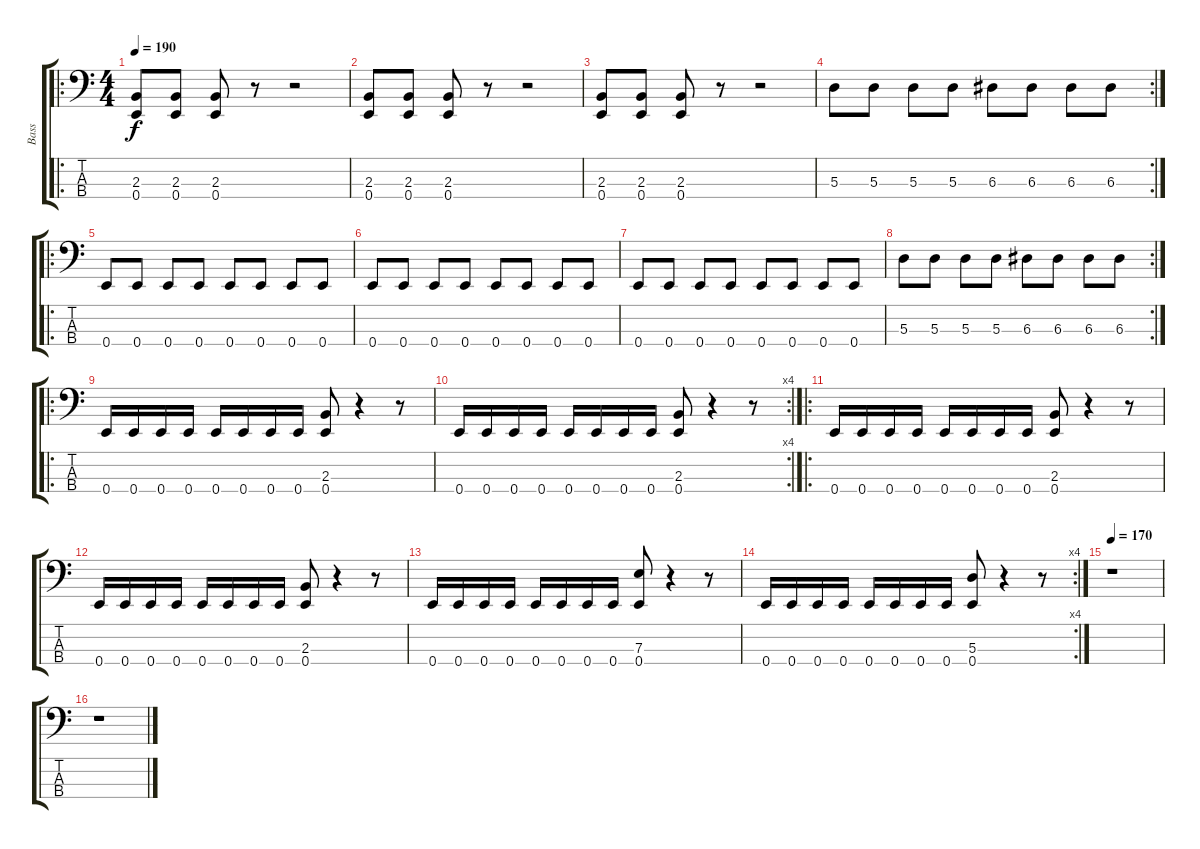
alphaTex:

\track ("Bass" "Bass") {instrument electricbasspick}
\staff {score tabs}
\tuning (G2 D2 A1 E1) {hide}
\ro
\ts (4 4)
\tempo 190
\clef f4
\ks c
(2.3 0.4).8{dy f} (2.3 0.4).8 (2.3 0.4).8 r.8 r.2 |
(2.3 0.4).8 (2.3 0.4).8 (2.3 0.4).8 r.8 r.2 |
(2.3 0.4).8 (2.3 0.4).8 (2.3 0.4).8 r.8 r.2 |
\rc 2
5.3.8 5.3.8 5.3.8 5.3.8 6.3.8 6.3.8 6.3.8 6.3.8 |
\ro
0.4.8 0.4.8 0.4.8 0.4.8 0.4.8 0.4.8 0.4.8 0.4.8 |
0.4.8 0.4.8 0.4.8 0.4.8 0.4.8 0.4.8 0.4.8 0.4.8 |
0.4.8 0.4.8 0.4.8 0.4.8 0.4.8 0.4.8 0.4.8 0.4.8 |
\rc 2
5.3.8 5.3.8 5.3.8 5.3.8 6.3.8 6.3.8 6.3.8 6.3.8 |
\ro
0.4.16 0.4.16 0.4.16 0.4.16 0.4.16 0.4.16 0.4.16 0.4.16 (2.3 0.4).8 r.4 r.8 |
\rc 4
0.4.16 0.4.16 0.4.16 0.4.16 0.4.16 0.4.16 0.4.16 0.4.16 (2.3 0.4).8 r.4 r.8 |
\ro
0.4.16 0.4.16 0.4.16 0.4.16 0.4.16 0.4.16 0.4.16 0.4.16 (2.3 0.4).8 r.4 r.8 |
0.4.16 0.4.16 0.4.16 0.4.16 0.4.16 0.4.16 0.4.16 0.4.16 (2.3 0.4).8 r.4 r.8 |
0.4.16 0.4.16 0.4.16 0.4.16 0.4.16 0.4.16 0.4.16 0.4.16 (7.3 0.4).8 r.4 r.8 |
\rc 4
0.4.16 0.4.16 0.4.16 0.4.16 0.4.16 0.4.16 0.4.16 0.4.16 (5.3 0.4).8 r.4 r.8 |
\tempo 170
r.1 |
r.1
